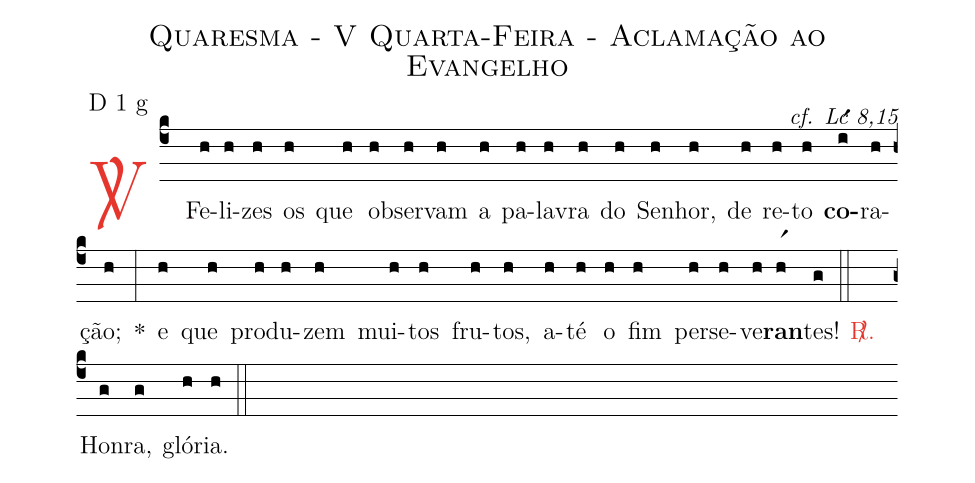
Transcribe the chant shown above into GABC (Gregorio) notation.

name: Quaresma - V Quarta-Feira - Aclamação ao Evangelho;
mode: D 1 g;
commentary: cf. Lc 8,15;
%%
(c4)

<c><sp>V/</sp>.</c>() Fe(h)li(h)zes(h) os(h) que(h) ob(h)ser(h)vam(h) a(h) pa(h)la(h)vra(h) do(h) Se(h)nhor,(h) de(h) re(h)to(h) <b>co</b>(ir1)ra(h)ção;(h) *(:) e(h) que(h) pro(h)du(h)zem(h) mui(h)tos(h) fru(h)tos,(h) a(h)té(h) o(h) fim(h) per(h)se(h)ve(h)<b>ran</b>(hr1)tes!(g)

(::)

<c><sp>R/</sp>.</c>() Hon(g)ra,(g) gló(h)ria.(h)

(::)
